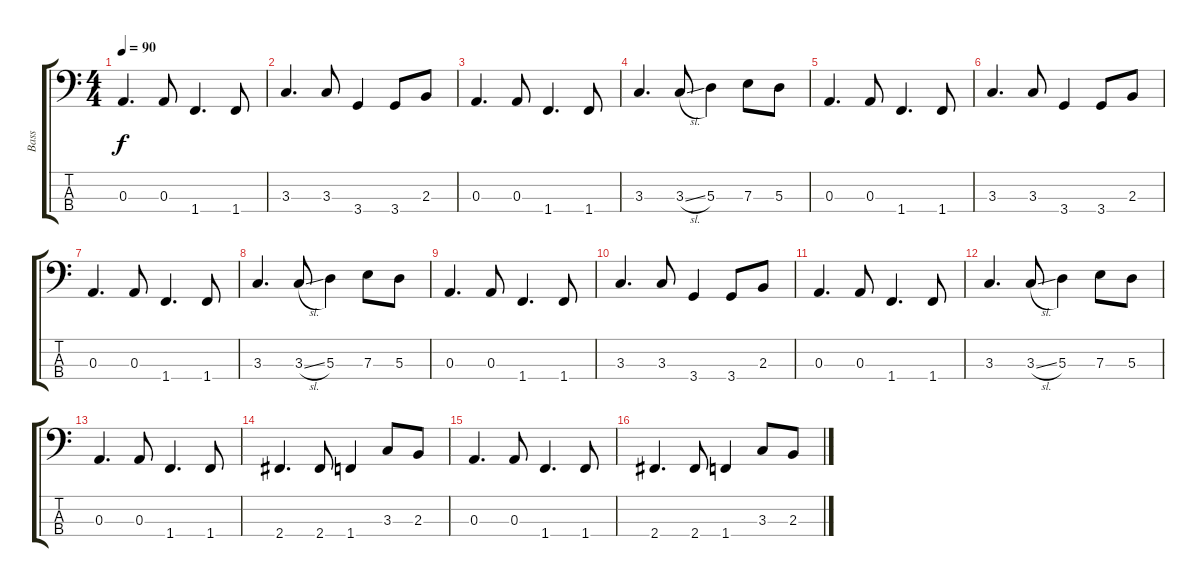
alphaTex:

\track ("Bass" "Bass") {instrument electricbassfinger}
\staff {score tabs}
\tuning (G2 D2 A1 E1) {hide}
\ts (4 4)
\tempo 90
\clef f4
\ks c
0.3.4{d dy f} 0.3.8 1.4.4{d} 1.4.8 |
3.3.4{d} 3.3.8 3.4.4 3.4.8 2.3.8 |
0.3.4{d} 0.3.8 1.4.4{d} 1.4.8 |
3.3.4{d} 3.3{sl}.8 5.3.4 7.3.8 5.3.8 |
0.3.4{d} 0.3.8 1.4.4{d} 1.4.8 |
3.3.4{d} 3.3.8 3.4.4 3.4.8 2.3.8 |
0.3.4{d} 0.3.8 1.4.4{d} 1.4.8 |
3.3.4{d} 3.3{sl}.8 5.3.4 7.3.8 5.3.8 |
0.3.4{d} 0.3.8 1.4.4{d} 1.4.8 |
3.3.4{d} 3.3.8 3.4.4 3.4.8 2.3.8 |
0.3.4{d} 0.3.8 1.4.4{d} 1.4.8 |
3.3.4{d} 3.3{sl}.8 5.3.4 7.3.8 5.3.8 |
0.3.4{d} 0.3.8 1.4.4{d} 1.4.8 |
2.4.4{d} 2.4.8 1.4.4 3.3.8 2.3.8 |
0.3.4{d} 0.3.8 1.4.4{d} 1.4.8 |
2.4.4{d} 2.4.8 1.4.4 3.3.8 2.3.8
